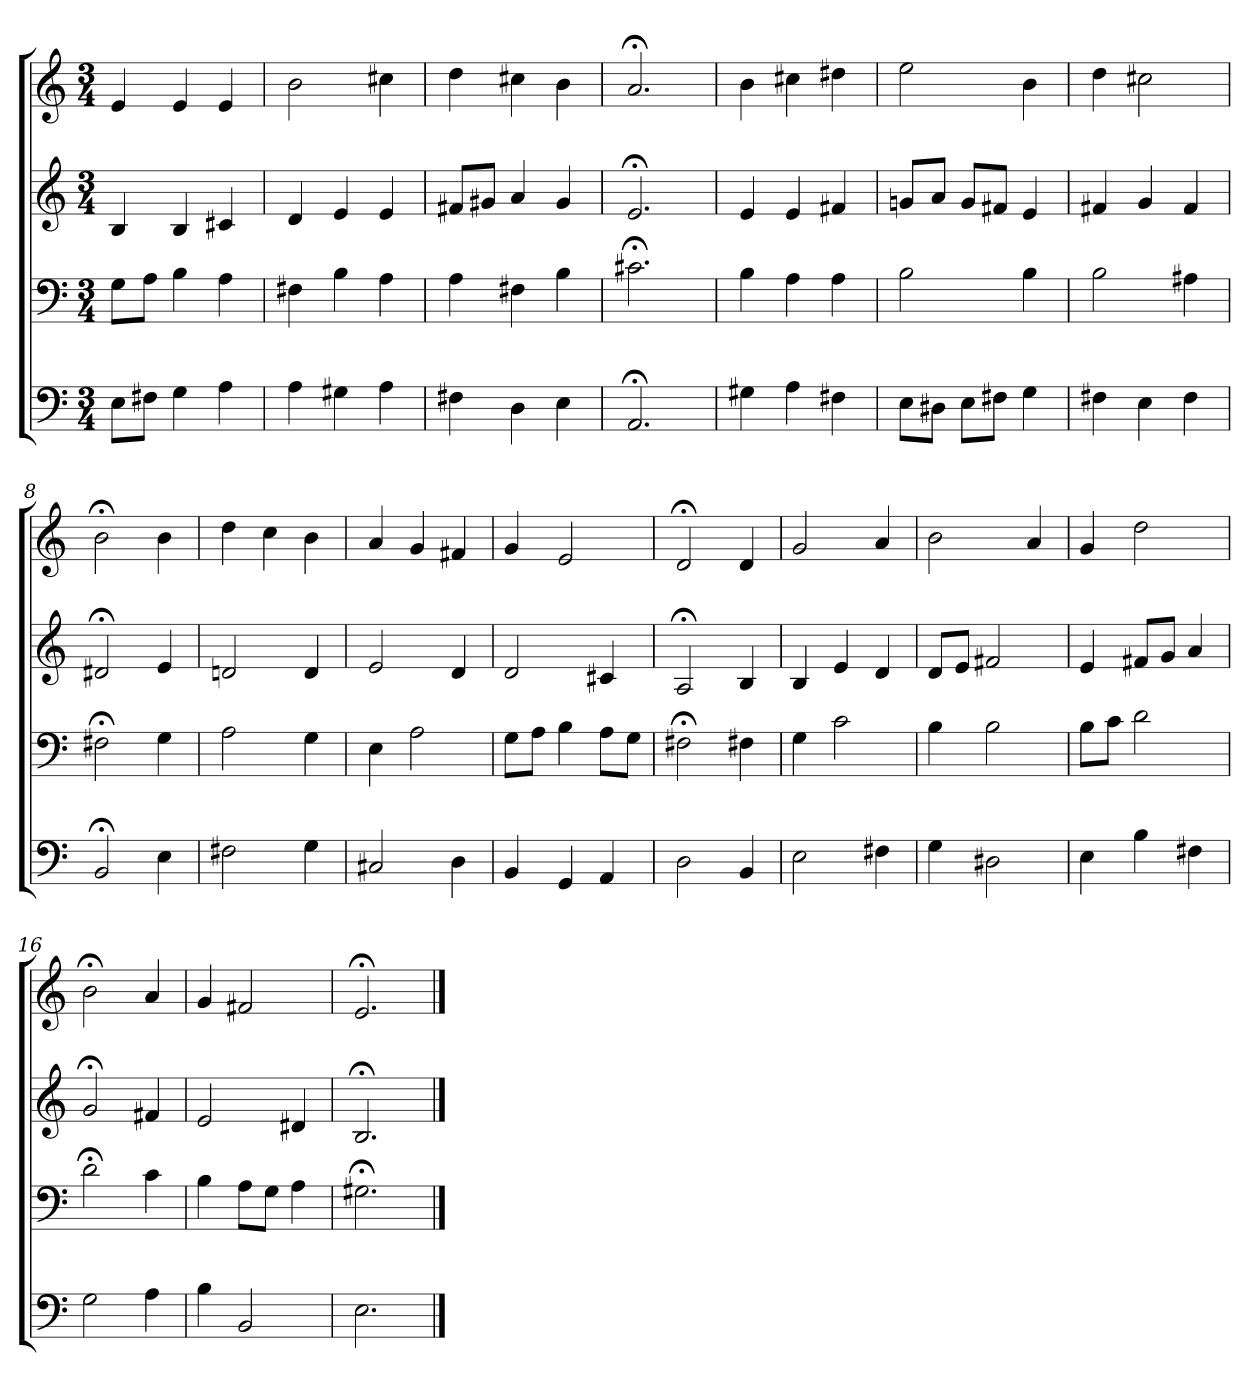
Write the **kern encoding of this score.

**kern	**kern	**kern	**kern
*part4	*part3	*part2	*part1
*staff4	*staff3	*staff2	*staff1
*clefF4	*clefF4	*clefG2	*clefG2
*	*	*	*k[]
*	*	*	*a:
*M3/4	*M3/4	*M3/4	*M3/4
=1	=1	=1	=1
8E\L	8G\L	4B	4e
8F#X\J	8A\J	.	.
4G	4B	4B	4e
4A	4A	4c#X	4e
=2	=2	=2	=2
4A	4F#X	4d	2b
4G#X	4B	4e	.
4A	4A	4e	4cc#X
=3	=3	=3	=3
4F#X	4A	8f#X/L	4dd
.	.	8g#X/J	.
4D	4F#X	4a	4cc#X
4E	4B	4g#	4b
=4	=4	=4	=4
2.AA;<	2.c#X;<	2.e;<	2.a;<
=5	=5	=5	=5
4G#X	4B	4e	4b
4A	4A	4e	4cc#X
4F#X	4A	4f#X	4dd#X
=6	=6	=6	=6
8E\L	2B	8gn/L	2ee
8D#X\J	.	8a/J	.
8E\L	.	8g/L	.
8F#X\J	.	8f#X/J	.
4G	4B	4e	4b
=7	=7	=7	=7
4F#X	2B	4f#X	4dd
4E	.	4g	2cc#X
4F#	4A#X	4f#	.
=8	=8	=8	=8
2BB;<	2F#X;<	2d#X;<	2b;<
4E	4G	4e	4b
=9	=9	=9	=9
2F#X	2A	2dn	4dd
.	.	.	4cc
4G	4G	4d	4b
=10	=10	=10	=10
2C#X	4E	2e	4a
.	2A	.	4g
4D	.	4d	4f#X
=11	=11	=11	=11
4BB	8G\L	2d	4g
.	8A\J	.	.
4GG	4B	.	2e
4AA	8A\L	4c#X	.
.	8G\J	.	.
=12	=12	=12	=12
2D	2F#X;<	2A;<	2d;<
4BB	4F#X	4B	4d
=13	=13	=13	=13
2E	4G	4B	2g
.	2c	4e	.
4F#X	.	4d	4a
=14	=14	=14	=14
4G	4B	8d/L	2b
.	.	8e/J	.
2D#X	2B	2f#X	.
.	.	.	4a
=15	=15	=15	=15
4E	8B\L	4e	4g
.	8c\J	.	.
4B	2d	8f#X/L	2dd
.	.	8g/J	.
4F#X	.	4a	.
=16	=16	=16	=16
2G	2d;<	2g;<	2b;<
4A	4c	4f#X	4a
=17	=17	=17	=17
4B	4B	2e	4g
2BB	8A\L	.	2f#X
.	8G\J	.	.
.	4A	4d#X	.
=18	=18	=18	=18
2.E	2.G#X;<	2.B;<	2.e;<
==	==	==	==
*-	*-	*-	*-
